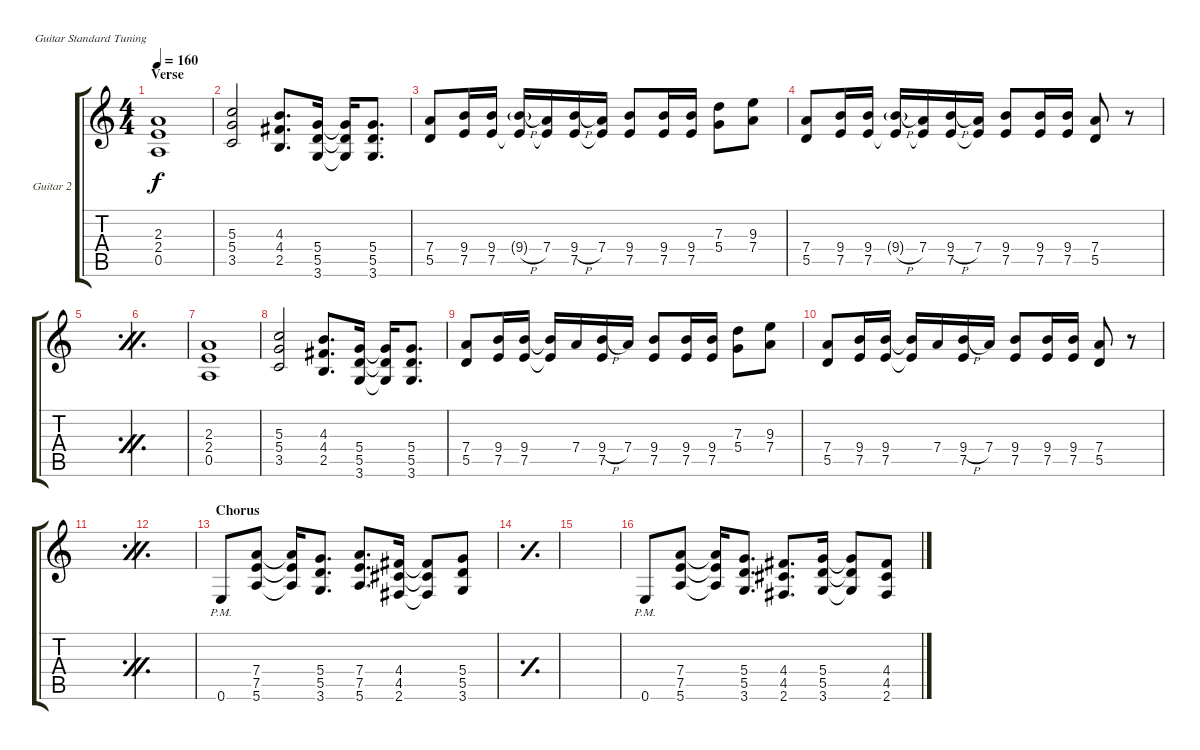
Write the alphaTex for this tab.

\bracketExtendMode groupsimilarinstruments
\firstSystemTrackNameOrientation horizontal
\otherSystemsTrackNameOrientation horizontal
\track ("Guitar 2" "Guitar 2") {instrument overdrivenguitar}
\staff {score tabs}
\tuning (E4 B3 G3 D3 A2 E2)
\ts (4 4)
\section ("" "Verse")
\tempo 160
\clef g2
\ks c
(2.3 2.4 0.5).1{dy f} |
(5.3 5.4 3.5).2 (4.3 4.4 2.5).8{d} (5.4 5.5 3.6).16 (5.4{t} 5.5{t} 3.6{t}).16 (5.4 5.5 3.6).8{d} |
(7.4 5.5).8 (9.4 7.5).16 (9.4 7.5).16 (9.4{h g} 7.5{t}).16 (7.4 7.5{t}).16 (9.4{h} 7.5).16 (7.4 7.5{t}).16 (9.4 7.5).8 (9.4 7.5).16 (9.4 7.5).16 (7.3 5.4).8 (9.3 7.4).8 |
(7.4 5.5).8 (9.4 7.5).16 (9.4 7.5).16 (9.4{h g} 7.5{t}).16 (7.4 7.5{t}).16 (9.4{h} 7.5).16 (7.4 7.5{t}).16 (9.4 7.5).8 (9.4 7.5).16 (9.4 7.5).16 (7.4 5.5).8 r.8 |
\simile firstofdouble
|
\simile secondofdouble
|
\simile none
(2.3 2.4 0.5).1 |
(5.3 5.4 3.5).2 (4.3 4.4 2.5).8{d} (5.4 5.5 3.6).16 (5.4{t} 5.5{t} 3.6{t}).16 (5.4 5.5 3.6).8{d} |
(7.4 5.5).8 (9.4 7.5).16 (9.4 7.5).16 (9.4{t} 7.5{t}).16 7.4.16 (9.4{h} 7.5).16 7.4.16 (9.4 7.5).8 (9.4 7.5).16 (9.4 7.5).16 (7.3 5.4).8 (9.3 7.4).8 |
(7.4 5.5).8 (9.4 7.5).16 (9.4 7.5).16 (9.4{t} 7.5{t}).16 7.4.16 (9.4{h} 7.5).16 7.4.16 (9.4 7.5).8 (9.4 7.5).16 (9.4 7.5).16 (7.4 5.5).8 r.8 |
\simile firstofdouble
|
\simile secondofdouble
|
\section ("" "Chorus")
\simile none
0.6{pm}.8 (7.4 7.5 5.6).8 (7.4{t} 7.5{t} 5.6{t}).16 (5.4 5.5 3.6).8{d} (7.4 7.5 5.6).8{d} (4.4 4.5 2.6).16 (4.4{t} 4.5{t} 2.6{t}).8 (5.4 5.5 3.6).8 |
\simile simple
|
|
\simile none
0.6{pm}.8 (7.4 7.5 5.6).8 (7.4{t} 7.5{t} 5.6{t}).16 (5.4 5.5 3.6).8{d} (4.4 4.5 2.6).8{d} (5.4 5.5 3.6).16 (5.4{t} 5.5{t} 3.6{t}).8 (4.4 4.5 2.6).8
